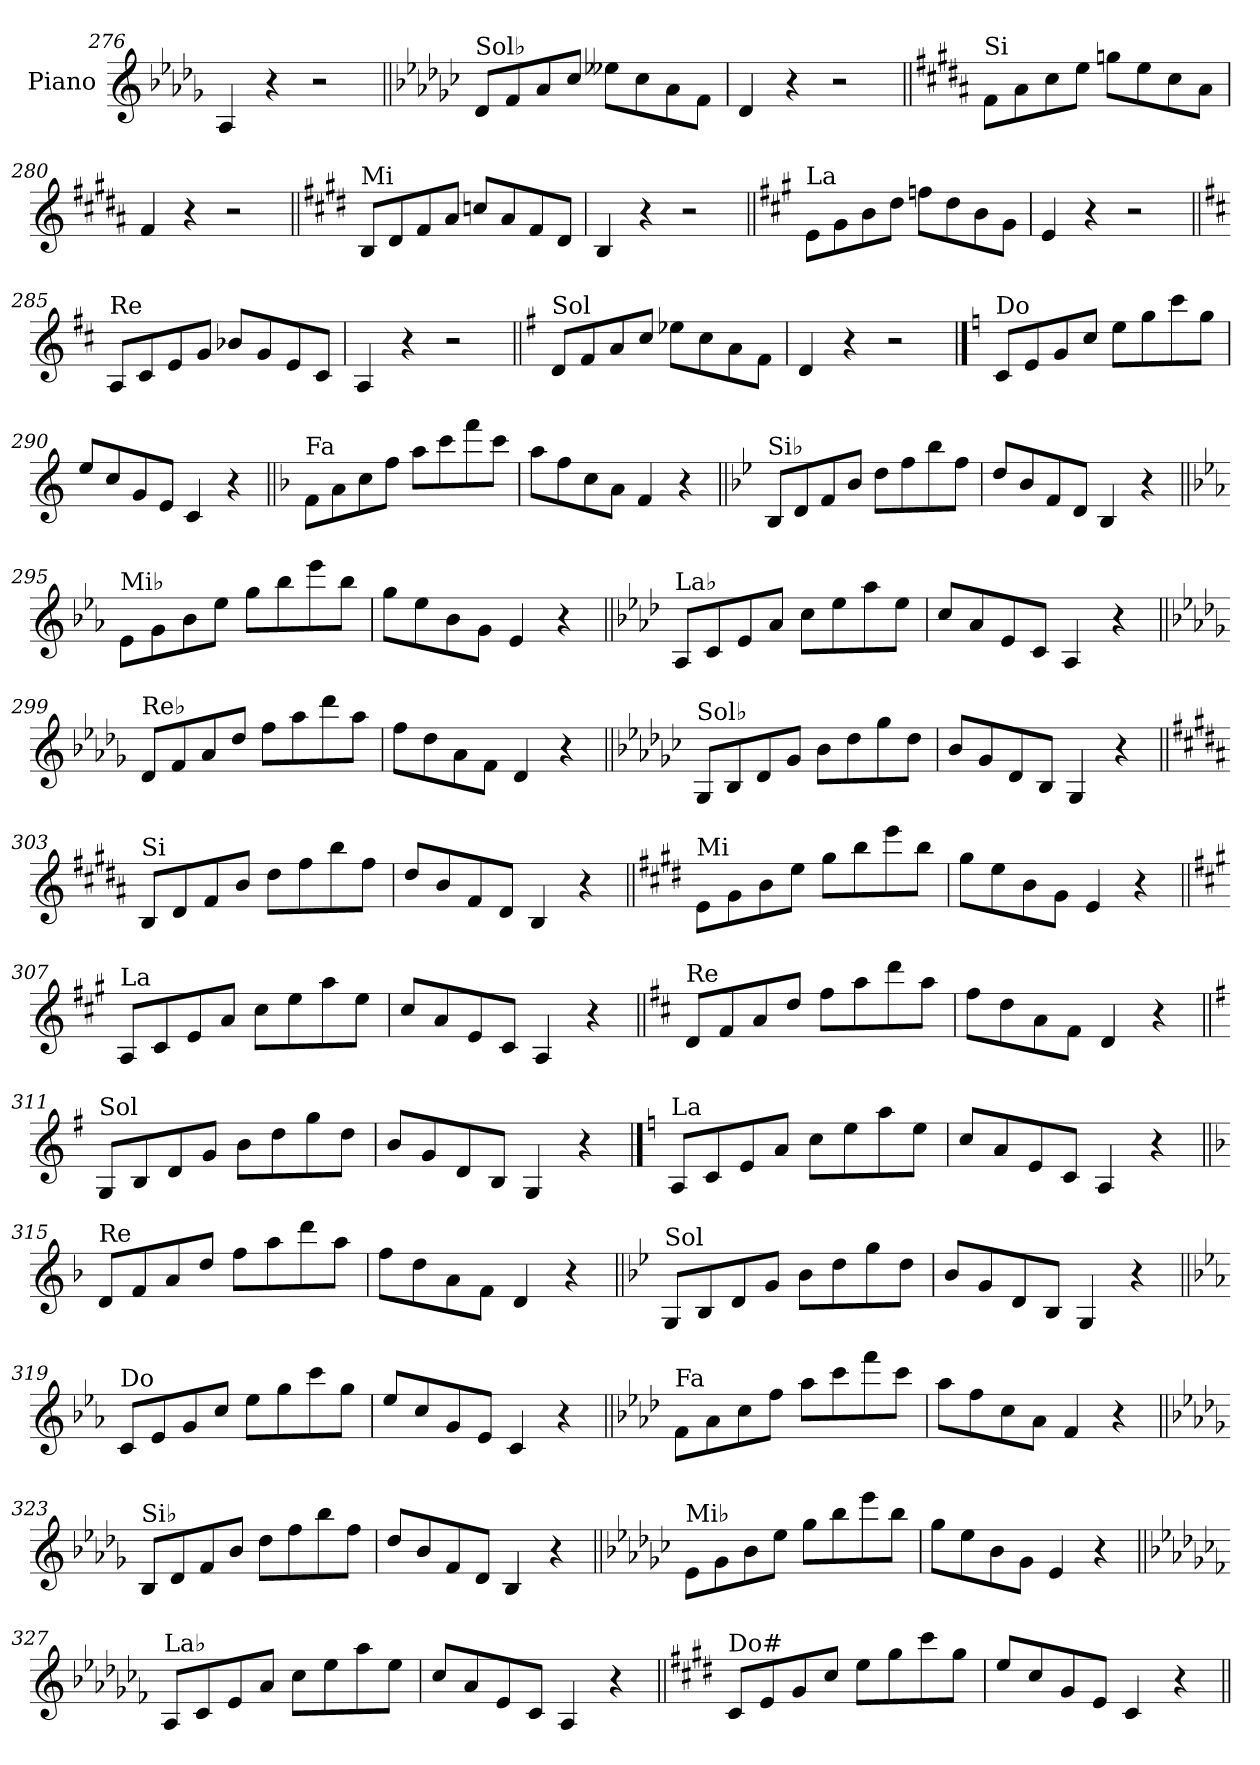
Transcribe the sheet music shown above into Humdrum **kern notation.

**kern
*part1
*staff1
*I"Piano
*I'Pno.
*clefG2
*k[b-e-a-d-g-]
=276
4A-/
4r
2r
!!LO:LB:g=z
=277||
*k[b-e-a-d-g-c-]
!LO:TX:a:t=Sol♭
8d-/L
8f/
8a-/
8cc-/J
8ee--X\L
8cc-\
8a-\
8f\J
=278
4d-/
4r
2r
=279||
*k[f#c#g#d#a#]
!LO:TX:a:t=Si
8f#\L
8a#\
8cc#\
8ee\J
8ggn\L
8ee\
8cc#\
8a#\J
=280
4f#/
4r
2r
=281||
*k[f#c#g#d#]
!LO:TX:a:t=Mi
8B/L
8d#/
8f#/
8a/J
8ccn/L
8a/
8f#/
8d#/J
=282
4B/
4r
2r
!!LO:LB:g=z
=283||
*k[f#c#g#]
!LO:TX:a:t=La
8e\L
8g#\
8b\
8dd\J
8ffn\L
8dd\
8b\
8g#\J
=284
4e/
4r
2r
=285||
*k[f#c#]
!LO:TX:a:t=Re
8A/L
8c#/
8e/
8g/J
8b-X/L
8g/
8e/
8c#/J
=286
4A/
4r
2r
=287||
*k[f#]
!LO:TX:a:t=Sol
8d/L
8f#/
8a/
8cc/J
8ee-X\L
8cc\
8a\
8f#\J
=288
4d/
4r
2r
!!LO:PB:g=z
==289
*k[]
!LO:TX:a:t=Do
8c/L
8e/
8g/
8cc/J
8ee\L
8gg\
8ccc\
8gg\J
=290
8ee/L
8cc/
8g/
8e/J
4c/
4r
=291||
*k[b-]
!LO:TX:a:t=Fa
8f\L
8a\
8cc\
8ff\J
8aa\L
8ccc\
8fff\
8ccc\J
=292
8aa\L
8ff\
8cc\
8a\J
4f/
4r
=293||
*k[b-e-]
!LO:TX:a:t=Si♭
8B-/L
8d/
8f/
8b-/J
8dd\L
8ff\
8bb-\
8ff\J
=294
8dd/L
8b-/
8f/
8d/J
4B-/
4r
!!LO:LB:g=z
=295||
*k[b-e-a-]
!LO:TX:a:t=Mi♭
8e-\L
8g\
8b-\
8ee-\J
8gg\L
8bb-\
8eee-\
8bb-\J
=296
8gg\L
8ee-\
8b-\
8g\J
4e-/
4r
=297||
*k[b-e-a-d-]
!LO:TX:a:t=La♭
8A-/L
8c/
8e-/
8a-/J
8cc\L
8ee-\
8aa-\
8ee-\J
=298
8cc/L
8a-/
8e-/
8c/J
4A-/
4r
=299||
*k[b-e-a-d-g-]
!LO:TX:a:t=Re♭
8d-/L
8f/
8a-/
8dd-/J
8ff\L
8aa-\
8ddd-\
8aa-\J
=300
8ff\L
8dd-\
8a-\
8f\J
4d-/
4r
!!LO:LB:g=z
=301||
*k[b-e-a-d-g-c-]
!LO:TX:a:t=Sol♭
8G-/L
8B-/
8d-/
8g-/J
8b-\L
8dd-\
8gg-\
8dd-\J
=302
8b-/L
8g-/
8d-/
8B-/J
4G-/
4r
=303||
*k[f#c#g#d#a#]
!LO:TX:a:t=Si
8B/L
8d#/
8f#/
8b/J
8dd#\L
8ff#\
8bb\
8ff#\J
=304
8dd#/L
8b/
8f#/
8d#/J
4B/
4r
=305||
*k[f#c#g#d#]
!LO:TX:a:t=Mi
8e\L
8g#\
8b\
8ee\J
8gg#\L
8bb\
8eee\
8bb\J
=306
8gg#\L
8ee\
8b\
8g#\J
4e/
4r
!!LO:LB:g=z
=307||
*k[f#c#g#]
!LO:TX:a:t=La
8A/L
8c#/
8e/
8a/J
8cc#\L
8ee\
8aa\
8ee\J
=308
8cc#/L
8a/
8e/
8c#/J
4A/
4r
=309||
*k[f#c#]
!LO:TX:a:t=Re
8d/L
8f#/
8a/
8dd/J
8ff#\L
8aa\
8ddd\
8aa\J
=310
8ff#\L
8dd\
8a\
8f#\J
4d/
4r
=311||
*k[f#]
!LO:TX:a:t=Sol
8G/L
8B/
8d/
8g/J
8b\L
8dd\
8gg\
8dd\J
=312
8b/L
8g/
8d/
8B/J
4G/
4r
!!LO:LB:g=z
==313
*k[]
!LO:TX:a:t=La
8A/L
8c/
8e/
8a/J
8cc\L
8ee\
8aa\
8ee\J
=314
8cc/L
8a/
8e/
8c/J
4A/
4r
=315||
*k[b-]
!LO:TX:a:t=Re
8d/L
8f/
8a/
8dd/J
8ff\L
8aa\
8ddd\
8aa\J
=316
8ff\L
8dd\
8a\
8f\J
4d/
4r
=317||
*k[b-e-]
!LO:TX:a:t=Sol
8G/L
8B-/
8d/
8g/J
8b-\L
8dd\
8gg\
8dd\J
=318
8b-/L
8g/
8d/
8B-/J
4G/
4r
!!LO:LB:g=z
=319||
*k[b-e-a-]
!LO:TX:a:t=Do
8c/L
8e-/
8g/
8cc/J
8ee-\L
8gg\
8ccc\
8gg\J
=320
8ee-/L
8cc/
8g/
8e-/J
4c/
4r
=321||
*k[b-e-a-d-]
!LO:TX:a:t=Fa
8f\L
8a-\
8cc\
8ff\J
8aa-\L
8ccc\
8fff\
8ccc\J
=322
8aa-\L
8ff\
8cc\
8a-\J
4f/
4r
=323||
*k[b-e-a-d-g-]
!LO:TX:a:t=Si♭
8B-/L
8d-/
8f/
8b-/J
8dd-\L
8ff\
8bb-\
8ff\J
=324
8dd-/L
8b-/
8f/
8d-/J
4B-/
4r
!!LO:LB:g=z
=325||
*k[b-e-a-d-g-c-]
!LO:TX:a:t=Mi♭
8e-\L
8g-\
8b-\
8ee-\J
8gg-\L
8bb-\
8eee-\
8bb-\J
=326
8gg-\L
8ee-\
8b-\
8g-\J
4e-/
4r
=327||
*k[b-e-a-d-g-c-f-]
!LO:TX:a:t=La♭
8A-/L
8c-/
8e-/
8a-/J
8cc-\L
8ee-\
8aa-\
8ee-\J
=328
8cc-/L
8a-/
8e-/
8c-/J
4A-/
4r
=329||
*k[f#c#g#d#]
!LO:TX:a:t=Do#
8c#/L
8e/
8g#/
8cc#/J
8ee\L
8gg#\
8ccc#\
8gg#\J
=330
8ee/L
8cc#/
8g#/
8e/J
4c#/
4r
=||
*-
